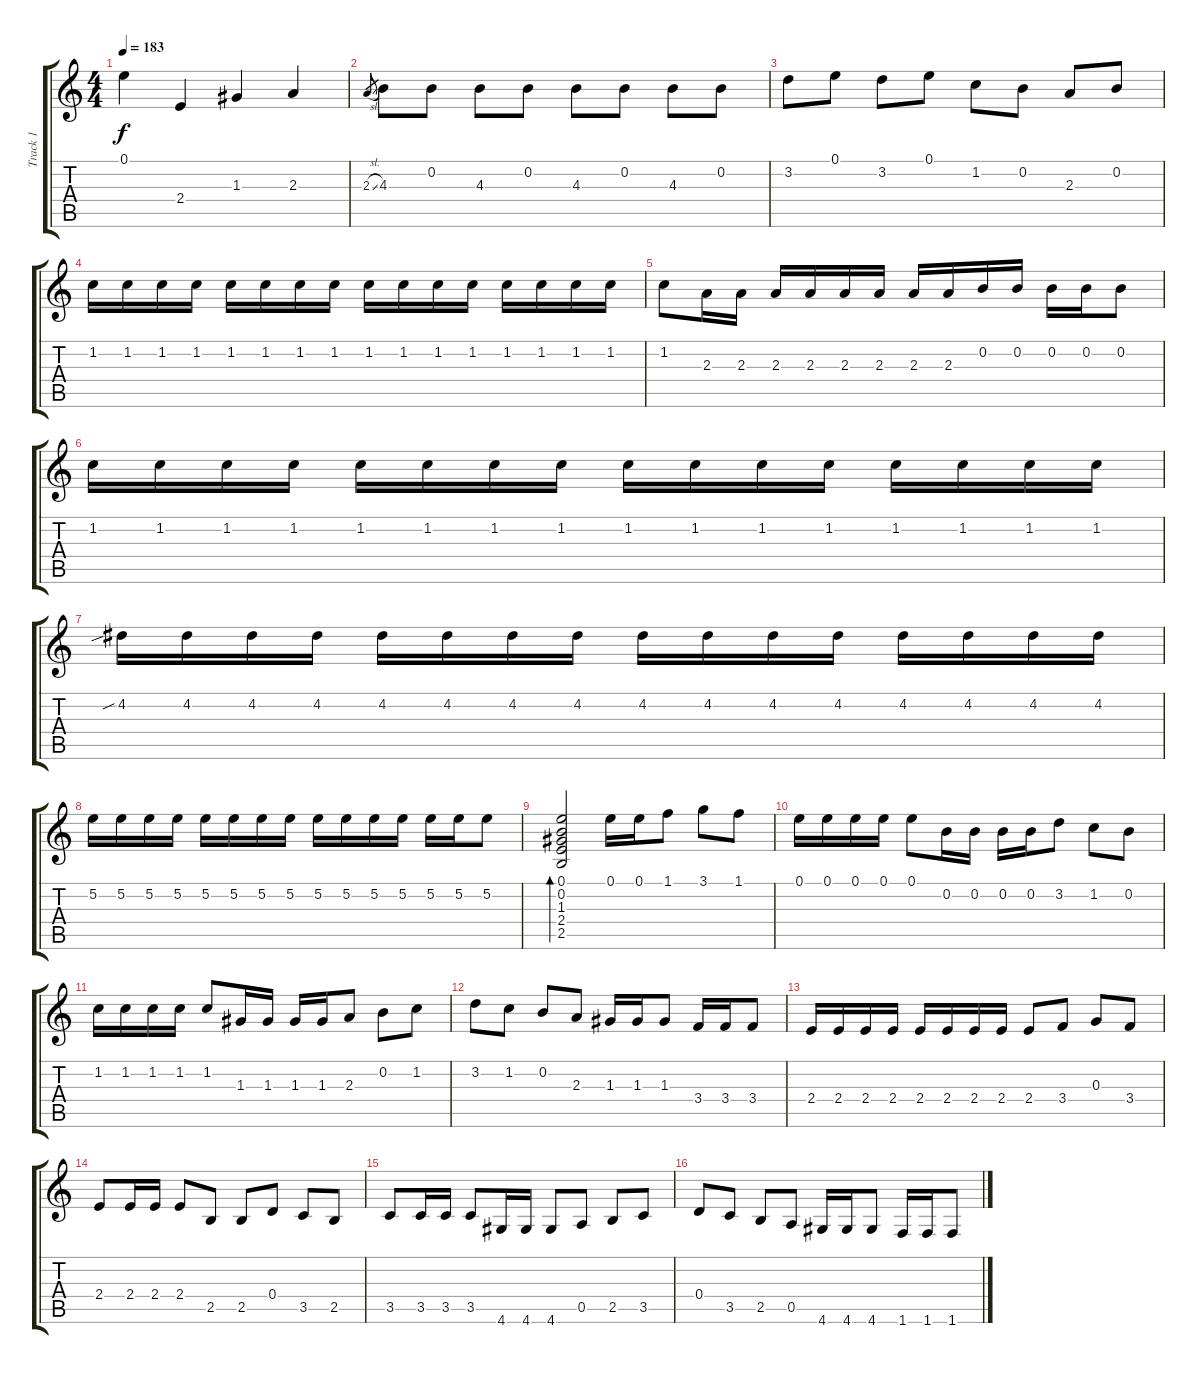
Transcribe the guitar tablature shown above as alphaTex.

\track ("Track 1" "Track 1") {instrument overdrivenguitar}
\staff {score tabs}
\tuning (E4 B3 G3 D3 A2 E2) {hide}
\ts (4 4)
\tempo 183
\clef g2
\ks c
0.1.4{dy f} 2.4.4 1.3.4 2.3.4 |
2.3{sl}.8{gr} 4.3.8 0.2.8 4.3.8 0.2.8 4.3.8 0.2.8 4.3.8 0.2.8 |
3.2.8 0.1.8 3.2.8 0.1.8 1.2.8 0.2.8 2.3.8 0.2.8 |
1.2.16 1.2.16 1.2.16 1.2.16 1.2.16 1.2.16 1.2.16 1.2.16 1.2.16 1.2.16 1.2.16 1.2.16 1.2.16 1.2.16 1.2.16 1.2.16 |
1.2.8 2.3.16 2.3.16 2.3.16 2.3.16 2.3.16 2.3.16 2.3.16 2.3.16 0.2.16 0.2.16 0.2.16 0.2.16 0.2.8 |
1.2.16 1.2.16 1.2.16 1.2.16 1.2.16 1.2.16 1.2.16 1.2.16 1.2.16 1.2.16 1.2.16 1.2.16 1.2.16 1.2.16 1.2.16 1.2.16 |
4.2{sib}.16 4.2.16 4.2.16 4.2.16 4.2.16 4.2.16 4.2.16 4.2.16 4.2.16 4.2.16 4.2.16 4.2.16 4.2.16 4.2.16 4.2.16 4.2.16 |
5.2.16 5.2.16 5.2.16 5.2.16 5.2.16 5.2.16 5.2.16 5.2.16 5.2.16 5.2.16 5.2.16 5.2.16 5.2.16 5.2.16 5.2.8 |
(0.1 0.2 1.3 2.4 2.5).2{bd 480} 0.1.16 0.1.16 1.1.8 3.1.8 1.1.8 |
0.1.16 0.1.16 0.1.16 0.1.16 0.1.8 0.2.16 0.2.16 0.2.16 0.2.16 3.2.8 1.2.8 0.2.8 |
1.2.16 1.2.16 1.2.16 1.2.16 1.2.8 1.3.16 1.3.16 1.3.16 1.3.16 2.3.8 0.2.8 1.2.8 |
3.2.8 1.2.8 0.2.8 2.3.8 1.3.16 1.3.16 1.3.8 3.4.16 3.4.16 3.4.8 |
2.4.16 2.4.16 2.4.16 2.4.16 2.4.16 2.4.16 2.4.16 2.4.16 2.4.8 3.4.8 0.3.8 3.4.8 |
2.4.8 2.4.16 2.4.16 2.4.8 2.5.8 2.5.8 0.4.8 3.5.8 2.5.8 |
3.5.8 3.5.16 3.5.16 3.5.8 4.6.16 4.6.16 4.6.8 0.5.8 2.5.8 3.5.8 |
0.4.8 3.5.8 2.5.8 0.5.8 4.6.16 4.6.16 4.6.8 1.6.16 1.6.16 1.6.8
